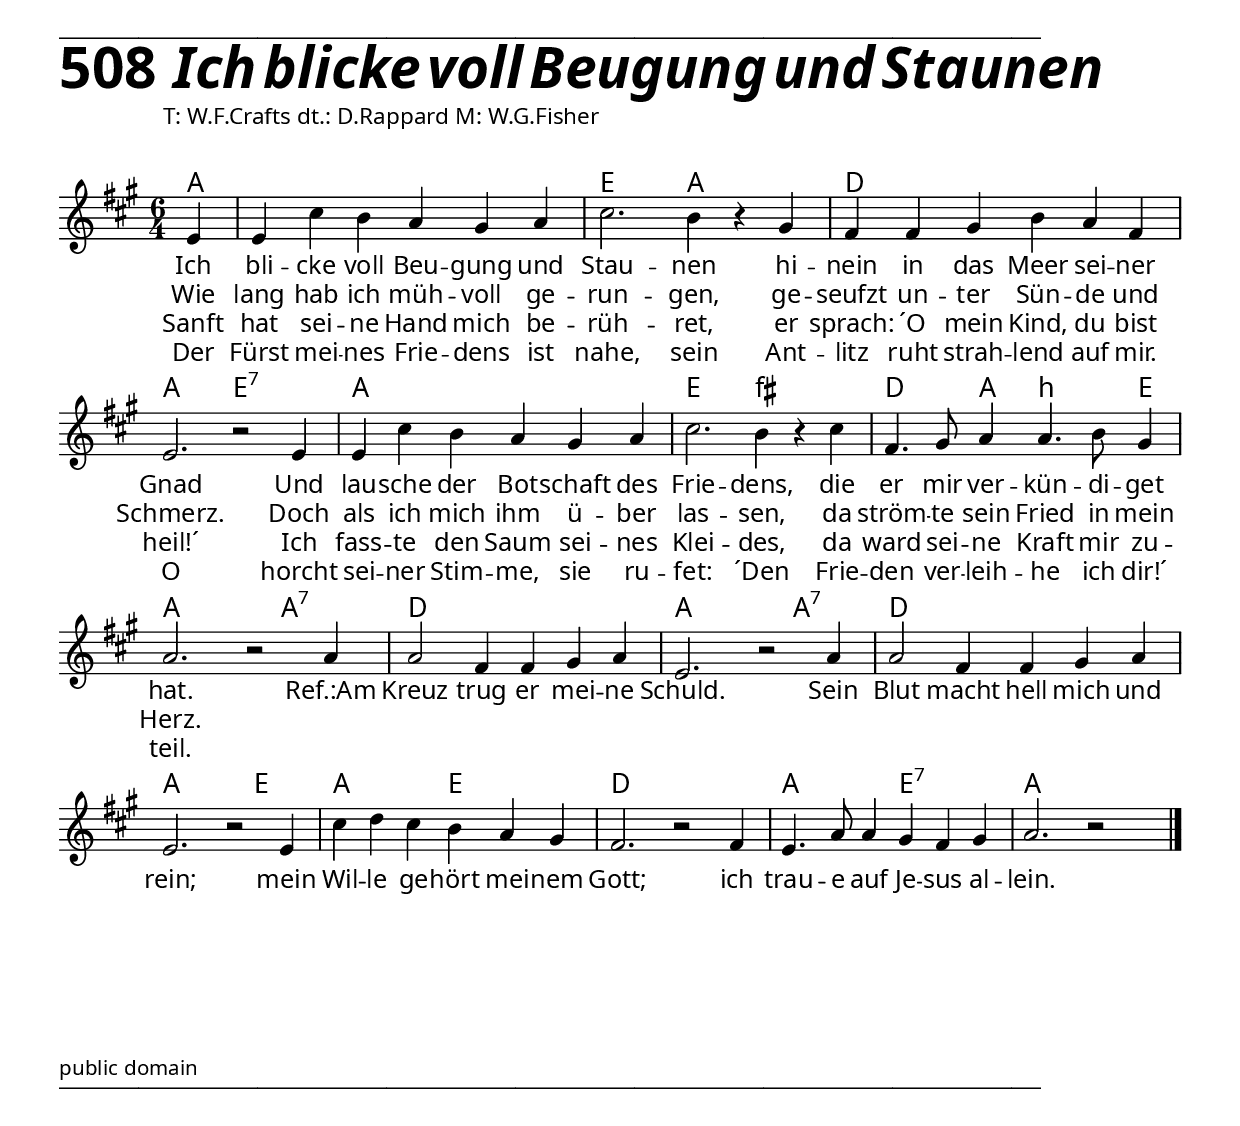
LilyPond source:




  
\version "2.16.2"
\header { tagline = ##f }

\paper {
  top-margin = 1\cm
  
  
  fonts = #
  (make-pango-font-tree
   "Source Sans Pro Semibold"
   "MS Sans Serif"
   "8514oem"
   (/ (* staff-height pt) 2.5))
}

  #(set-paper-size "a4")
  

\layout {
  \context {
    \Score
    \remove "Bar_number_engraver"
  }
}
\layout {
  indent = #0
 
}
\markup { ___________________________________________________________________________________________________}

\markup { \fontsize #8 \bold 508  {
        
        \italic \fontsize #8 \bold {\hspace#1 Ich blicke voll Beugung und Staunen}
                
          }
}
  \markup { \hspace#10 T: W.F.Crafts dt.: D.Rappard M: W.G.Fisher}
   \markup { \vspace #1 }

 

chExceptionMusic = {
  <c f g>1-\markup { \super "4" }
}


chExceptions = #( append
  ( sequential-music-to-chord-exceptions chExceptionMusic #t)
  ignatzekExceptions)


\score {
<<

				
  \chords {
\set chordNameLowercaseMinor = ##t
\set chordChanges = ##t
\set chordNameExceptions = #chExceptions
\germanChords
    \partial 4 a4 a1.
    e2. a2. d1. a2. e2.:7
    a1. e2. fis2.:m 
    d2 a4 b2:m e4 a1

    a2:7 d1. a1
    a2:7 d1. a1 
    e2 a2. e2. d1.
    a2. e2.:7 a1.
  }
				
   \new Staff <<
   \new Voice = "sopran"
    \relative c' {
      \time 6/4
      \key a \major  
      
      

      \partial 4 e4 
      e4 cis'4 b4 a4 gis4 a4     | cis2. b4 r4 gis4 |
      fis4 fis4 gis4 b4 a4 fis4  | e2. r2  e4        |
      e4 cis'4 b4 a4 gis4 a4     | cis2. b4 r4 cis4 |
      fis,4. gis8 a4 a4. b8 gis4 | a2. r2  a4  |
      
      a2 fis4 fis4 gis4 a4      | e2. r2 a4        |
      a2 fis4 fis4 gis4 a4      | e2. r2  e4        |
      cis'4 d4 cis4 b4 a4 gis4  | fis2. r2 fis4    |
      e4. a8 a4 gis4 fis4 gis4 a2. r2 s4
      
      \bar "|."       
    }

  
    

   
  \new Lyrics \lyricsto "sopran" \lyricmode {
   Ich bli -- cke voll Beu -- gung und Stau -- nen
   hi -- nein in das Meer sei -- ner Gnad 
   Und lau -- sche der Bot -- schaft des Frie -- dens,
   die er mir ver -- kün -- di -- get hat.
   
   Ref.:Am Kreuz trug er mei -- ne Schuld.
   Sein Blut macht hell mich und rein;
   mein Wil -- le ge -- hört mei -- nem Gott;
   ich trau -- e auf Je -- sus al -- lein.
   
   
    }
  
  \new Lyrics \lyricsto "sopran" \lyricmode {
   
   Wie lang hab ich  müh -- voll ge -- run -- gen,
   ge -- seufzt un -- ter Sün -- de und Schmerz.
   Doch als ich mich ihm ü -- ber las -- sen, 
   da ström -- te sein Fried in mein Herz.
   
  }
  
  \new Lyrics \lyricsto "sopran" \lyricmode {
   Sanft hat sei -- ne Hand mich be -- rüh -- ret,
   er sprach: ´O mein Kind, du bist heil!´
   Ich fass -- te den Saum sei -- nes Klei -- des,
   da ward sei -- ne Kraft mir zu -- teil.
   
  }
  
  \new Lyrics \lyricsto "sopran" \lyricmode {
   Der Fürst mei -- nes Frie -- dens ist nahe,
   sein Ant -- litz ruht strah -- lend auf mir.
   O horcht sei -- ner Stim -- me, sie ru -- fet:
   ´Den Frie -- den ver -- leih -- he ich dir!´
   
  }
  
>>
   >>
}

   \markup { \vspace #5 }


 \markup \abs-fontsize #10 { public domain} 

   \markup { ___________________________________________________________________________________________________}

   
